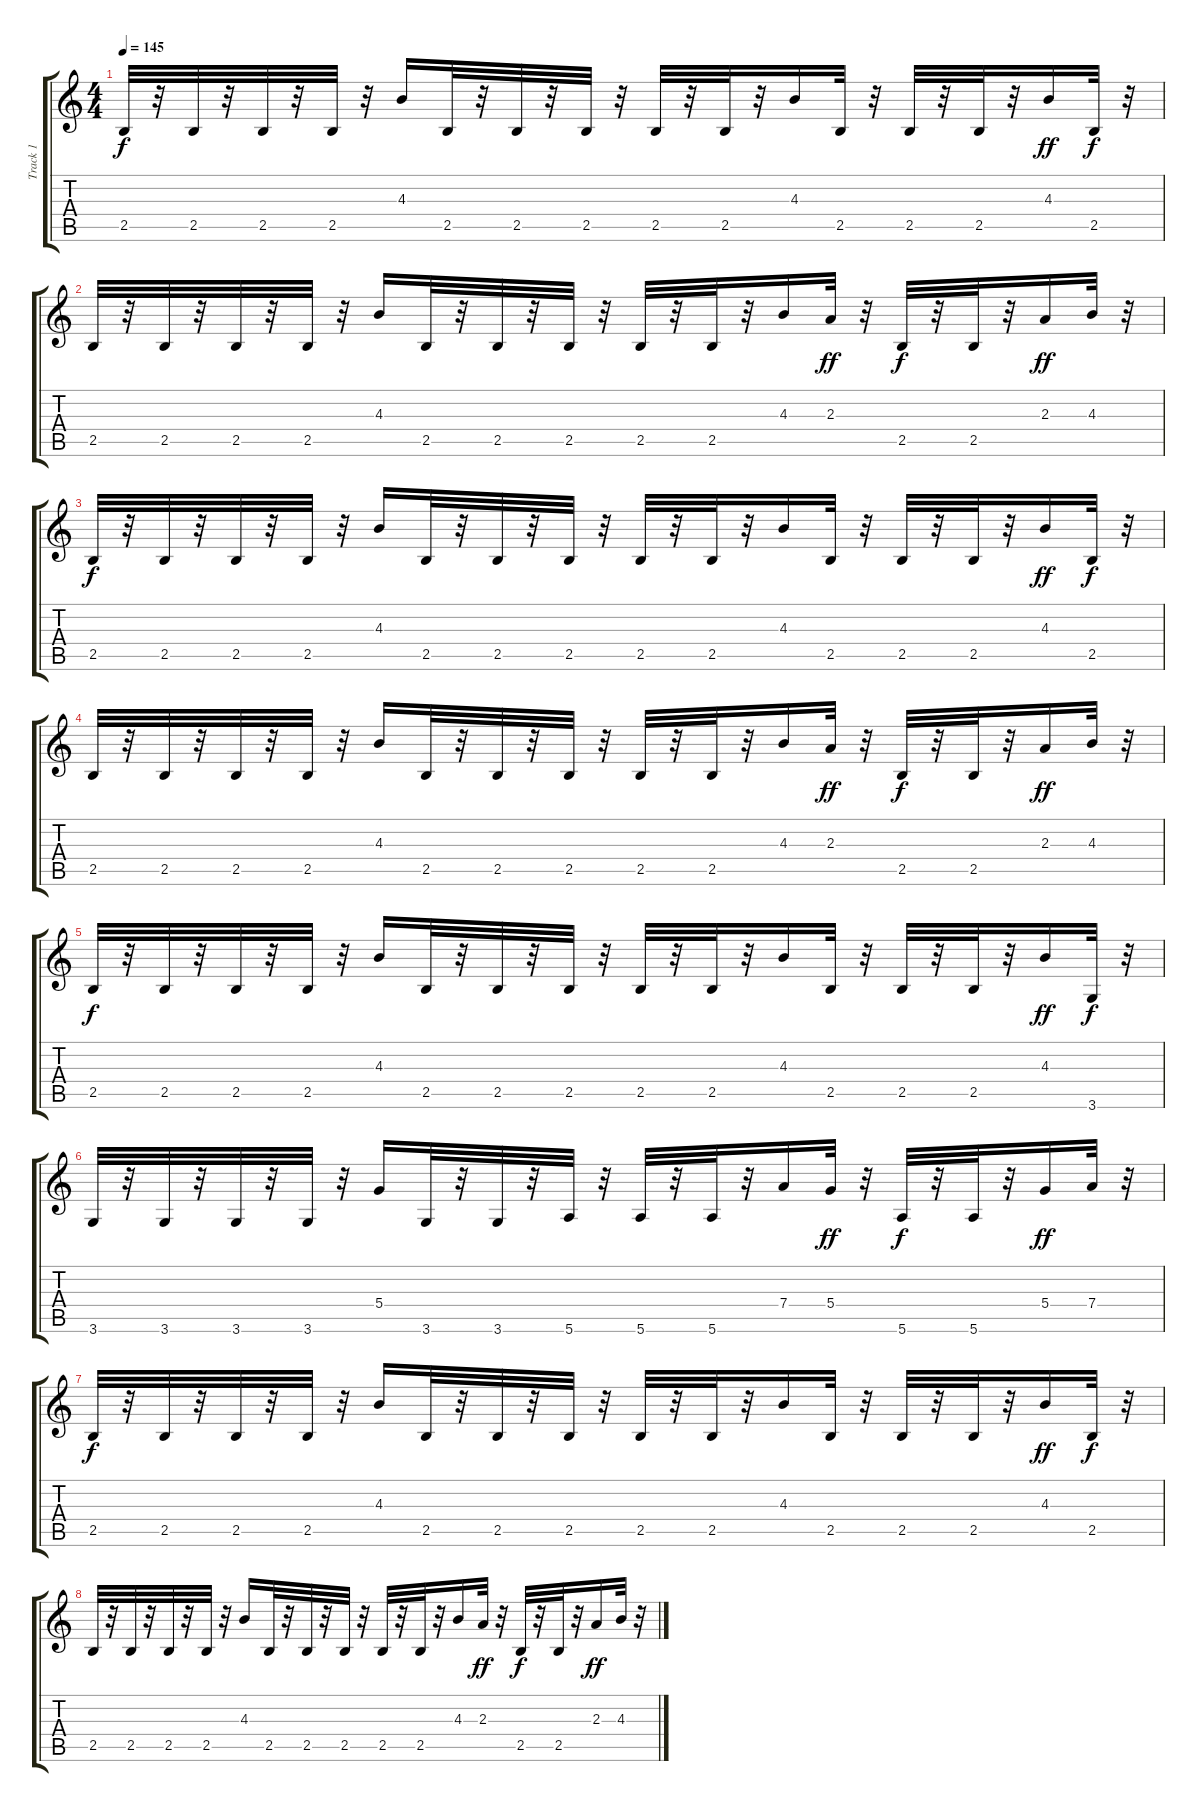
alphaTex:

\track ("Track 1" "Track 1") {instrument distortionguitar}
\staff {score tabs}
\tuning (E4 B3 G3 D3 A2 E2) {hide}
\ts (4 4)
\tempo 145
\clef g2
\ks c
2.5.32{dy f} r.32 2.5.32 r.32 2.5.32 r.32 2.5.32 r.32 4.3.16 2.5.32 r.32 2.5.32 r.32 2.5.32 r.32 2.5.32 r.32 2.5.32 r.32 4.3.16 2.5.32 r.32 2.5.32 r.32 2.5.32 r.32 4.3.16{dy ff} 2.5.32{dy f} r.32 |
2.5.32 r.32 2.5.32 r.32 2.5.32 r.32 2.5.32 r.32 4.3.16 2.5.32 r.32 2.5.32 r.32 2.5.32 r.32 2.5.32 r.32 2.5.32 r.32 4.3.16 2.3.32{dy ff} r.32 2.5.32{dy f} r.32 2.5.32 r.32 2.3.16{dy ff} 4.3.32 r.32 |
2.5.32{dy f} r.32 2.5.32 r.32 2.5.32 r.32 2.5.32 r.32 4.3.16 2.5.32 r.32 2.5.32 r.32 2.5.32 r.32 2.5.32 r.32 2.5.32 r.32 4.3.16 2.5.32 r.32 2.5.32 r.32 2.5.32 r.32 4.3.16{dy ff} 2.5.32{dy f} r.32 |
2.5.32 r.32 2.5.32 r.32 2.5.32 r.32 2.5.32 r.32 4.3.16 2.5.32 r.32 2.5.32 r.32 2.5.32 r.32 2.5.32 r.32 2.5.32 r.32 4.3.16 2.3.32{dy ff} r.32 2.5.32{dy f} r.32 2.5.32 r.32 2.3.16{dy ff} 4.3.32 r.32 |
2.5.32{dy f} r.32 2.5.32 r.32 2.5.32 r.32 2.5.32 r.32 4.3.16 2.5.32 r.32 2.5.32 r.32 2.5.32 r.32 2.5.32 r.32 2.5.32 r.32 4.3.16 2.5.32 r.32 2.5.32 r.32 2.5.32 r.32 4.3.16{dy ff} 3.6.32{dy f} r.32 |
3.6.32 r.32 3.6.32 r.32 3.6.32 r.32 3.6.32 r.32 5.4.16 3.6.32 r.32 3.6.32 r.32 5.6.32 r.32 5.6.32 r.32 5.6.32 r.32 7.4.16 5.4.32{dy ff} r.32 5.6.32{dy f} r.32 5.6.32 r.32 5.4.16{dy ff} 7.4.32 r.32 |
2.5.32{dy f} r.32 2.5.32 r.32 2.5.32 r.32 2.5.32 r.32 4.3.16 2.5.32 r.32 2.5.32 r.32 2.5.32 r.32 2.5.32 r.32 2.5.32 r.32 4.3.16 2.5.32 r.32 2.5.32 r.32 2.5.32 r.32 4.3.16{dy ff} 2.5.32{dy f} r.32 |
2.5.32 r.32 2.5.32 r.32 2.5.32 r.32 2.5.32 r.32 4.3.16 2.5.32 r.32 2.5.32 r.32 2.5.32 r.32 2.5.32 r.32 2.5.32 r.32 4.3.16 2.3.32{dy ff} r.32 2.5.32{dy f} r.32 2.5.32 r.32 2.3.16{dy ff} 4.3.32 r.32
